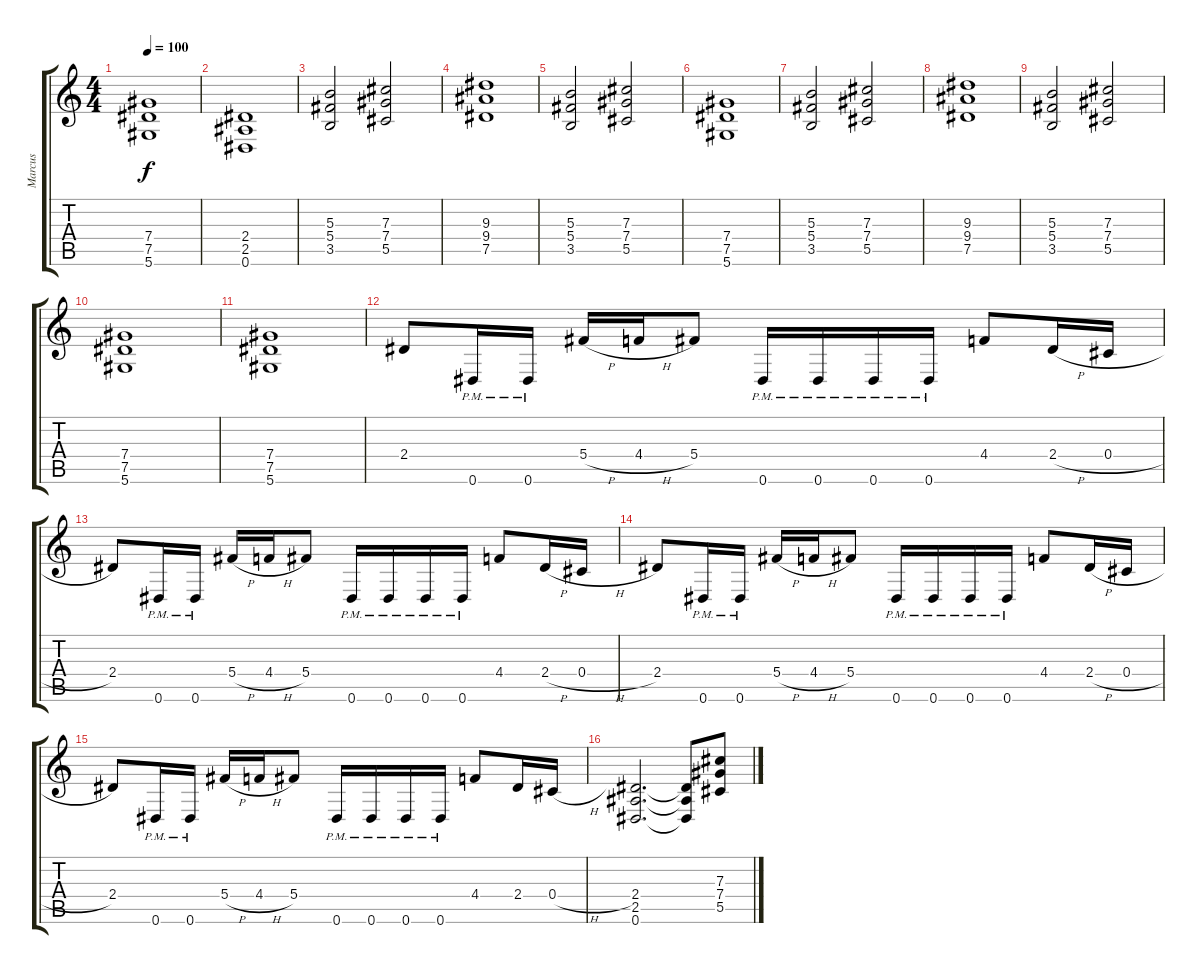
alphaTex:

\track ("Marcus" "Marcus") {instrument distortionguitar}
\staff {score tabs}
\tuning (Eb4 Bb3 Gb3 Db3 Ab2 Eb2) {hide}
\ts (4 4)
\tempo 100
\clef g2
\ks c
(7.4 7.5 5.6).1{dy f} |
(2.4 2.5 0.6).1 |
(5.3 5.4 3.5).2 (7.3 7.4 5.5).2 |
(9.3 9.4 7.5).1 |
(5.3 5.4 3.5).2 (7.3 7.4 5.5).2 |
(7.4 7.5 5.6).1 |
(5.3 5.4 3.5).2 (7.3 7.4 5.5).2 |
(9.3 9.4 7.5).1 |
(5.3 5.4 3.5).2 (7.3 7.4 5.5).2 |
(7.4 7.5 5.6).1 |
(7.4 7.5 5.6).1 |
2.4.8 0.6{pm}.16 0.6{pm}.16 5.4{h}.16 4.4{h}.16 5.4.8 0.6{pm}.16 0.6{pm}.16 0.6{pm}.16 0.6{pm}.16 4.4.8 2.4{h}.16 0.4{h}.16 |
2.4.8 0.6{pm}.16 0.6{pm}.16 5.4{h}.16 4.4{h}.16 5.4.8 0.6{pm}.16 0.6{pm}.16 0.6{pm}.16 0.6{pm}.16 4.4.8 2.4{h}.16 0.4{h}.16 |
2.4.8 0.6{pm}.16 0.6{pm}.16 5.4{h}.16 4.4{h}.16 5.4.8 0.6{pm}.16 0.6{pm}.16 0.6{pm}.16 0.6{pm}.16 4.4.8 2.4{h}.16 0.4{h}.16 |
2.4.8 0.6{pm}.16 0.6{pm}.16 5.4{h}.16 4.4{h}.16 5.4.8 0.6{pm}.16 0.6{pm}.16 0.6{pm}.16 0.6{pm}.16 4.4.8 2.4.16 0.4{h}.16 |
(2.4 2.5 0.6).2{d} (2.4{t} 2.5{t} 0.6{t}).8 (7.3 7.4 5.5).8
